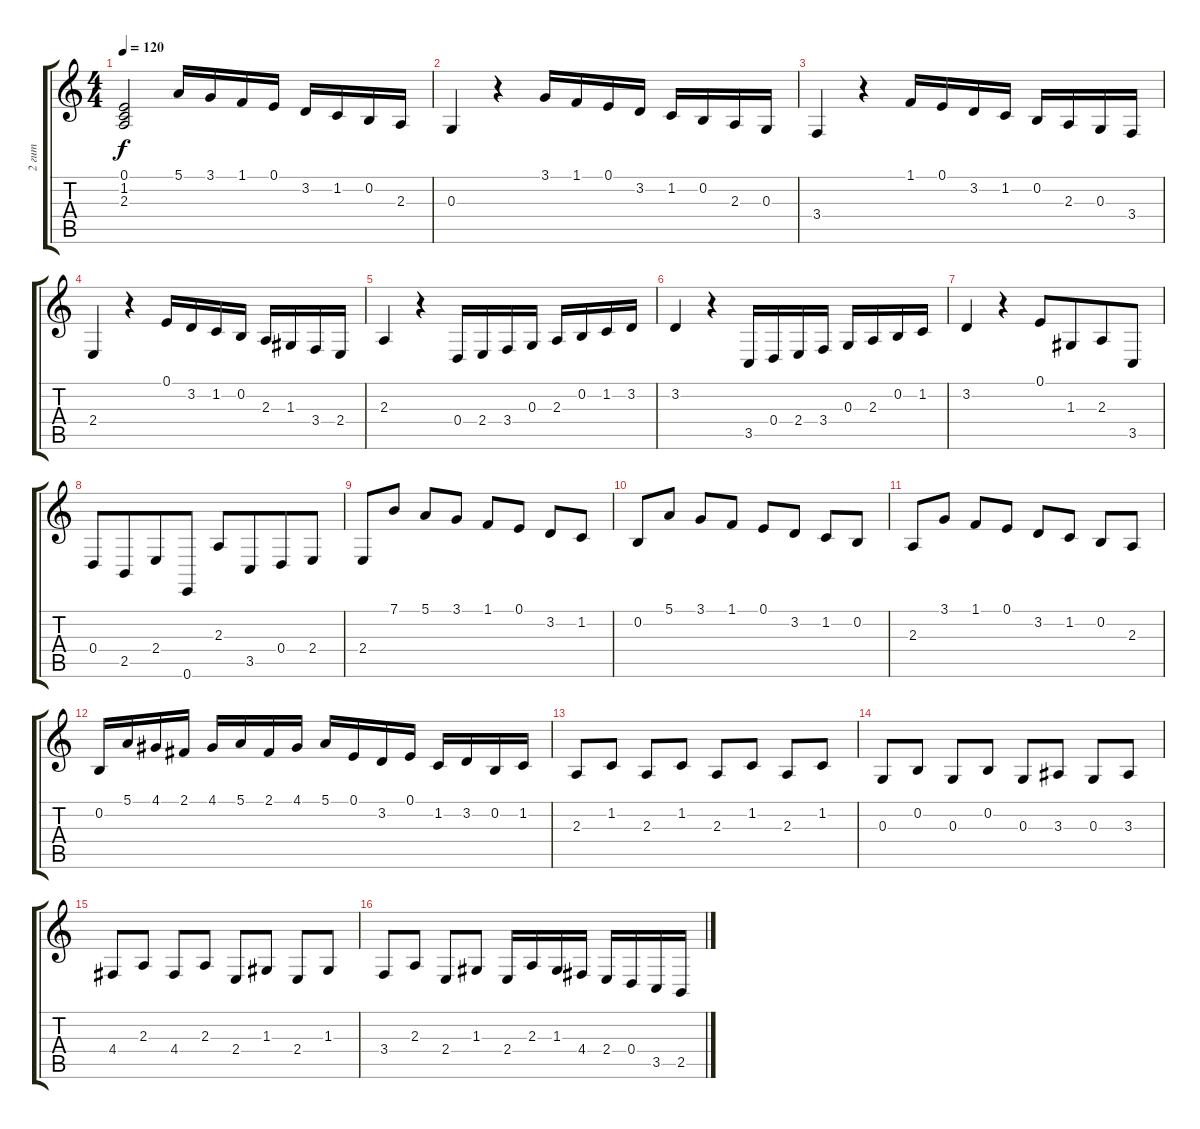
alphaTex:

\track ("2 гит" "2 гит") {instrument harpsichord}
\staff {score tabs}
\tuning (E4 B3 G3 D3 A2 E2) {hide}
\ts (4 4)
\tempo 120
\clef g2
\ks c
(0.1 1.2 2.3).2{dy f} 5.1.16 3.1.16 1.1.16 0.1.16 3.2.16 1.2.16 0.2.16 2.3.16 |
0.3.4 r.4 3.1.16 1.1.16 0.1.16 3.2.16 1.2.16 0.2.16 2.3.16 0.3.16 |
3.4.4 r.4 1.1.16 0.1.16 3.2.16 1.2.16 0.2.16 2.3.16 0.3.16 3.4.16 |
2.4.4 r.4 0.1.16 3.2.16 1.2.16 0.2.16 2.3.16 1.3.16 3.4.16 2.4.16 |
2.3.4 r.4 0.4.16 2.4.16 3.4.16 0.3.16 2.3.16 0.2.16 1.2.16 3.2.16 |
3.2.4 r.4 3.5.16 0.4.16 2.4.16 3.4.16 0.3.16 2.3.16 0.2.16 1.2.16 |
3.2.4 r.4 0.1.8 1.3.8{beam merge} 2.3.8 3.5.8 |
0.4.8 2.5.8{beam merge} 2.4.8 0.6.8 2.3.8 3.5.8{beam merge} 0.4.8 2.4.8 |
2.4.8 7.1.8 5.1.8 3.1.8 1.1.8 0.1.8 3.2.8 1.2.8 |
0.2.8 5.1.8 3.1.8 1.1.8 0.1.8 3.2.8 1.2.8 0.2.8 |
2.3.8 3.1.8 1.1.8 0.1.8 3.2.8 1.2.8 0.2.8 2.3.8 |
0.2.16 5.1.16 4.1.16 2.1.16 4.1.16 5.1.16 2.1.16 4.1.16 5.1.16 0.1.16 3.2.16 0.1.16 1.2.16 3.2.16 0.2.16 1.2.16 |
2.3.8 1.2.8 2.3.8 1.2.8 2.3.8 1.2.8 2.3.8 1.2.8 |
0.3.8 0.2.8 0.3.8 0.2.8 0.3.8 3.3.8 0.3.8 3.3.8 |
4.4.8 2.3.8 4.4.8 2.3.8 2.4.8 1.3.8 2.4.8 1.3.8 |
3.4.8 2.3.8 2.4.8 1.3.8 2.4.16 2.3.16 1.3.16 4.4.16 2.4.16 0.4.16 3.5.16 2.5.16
